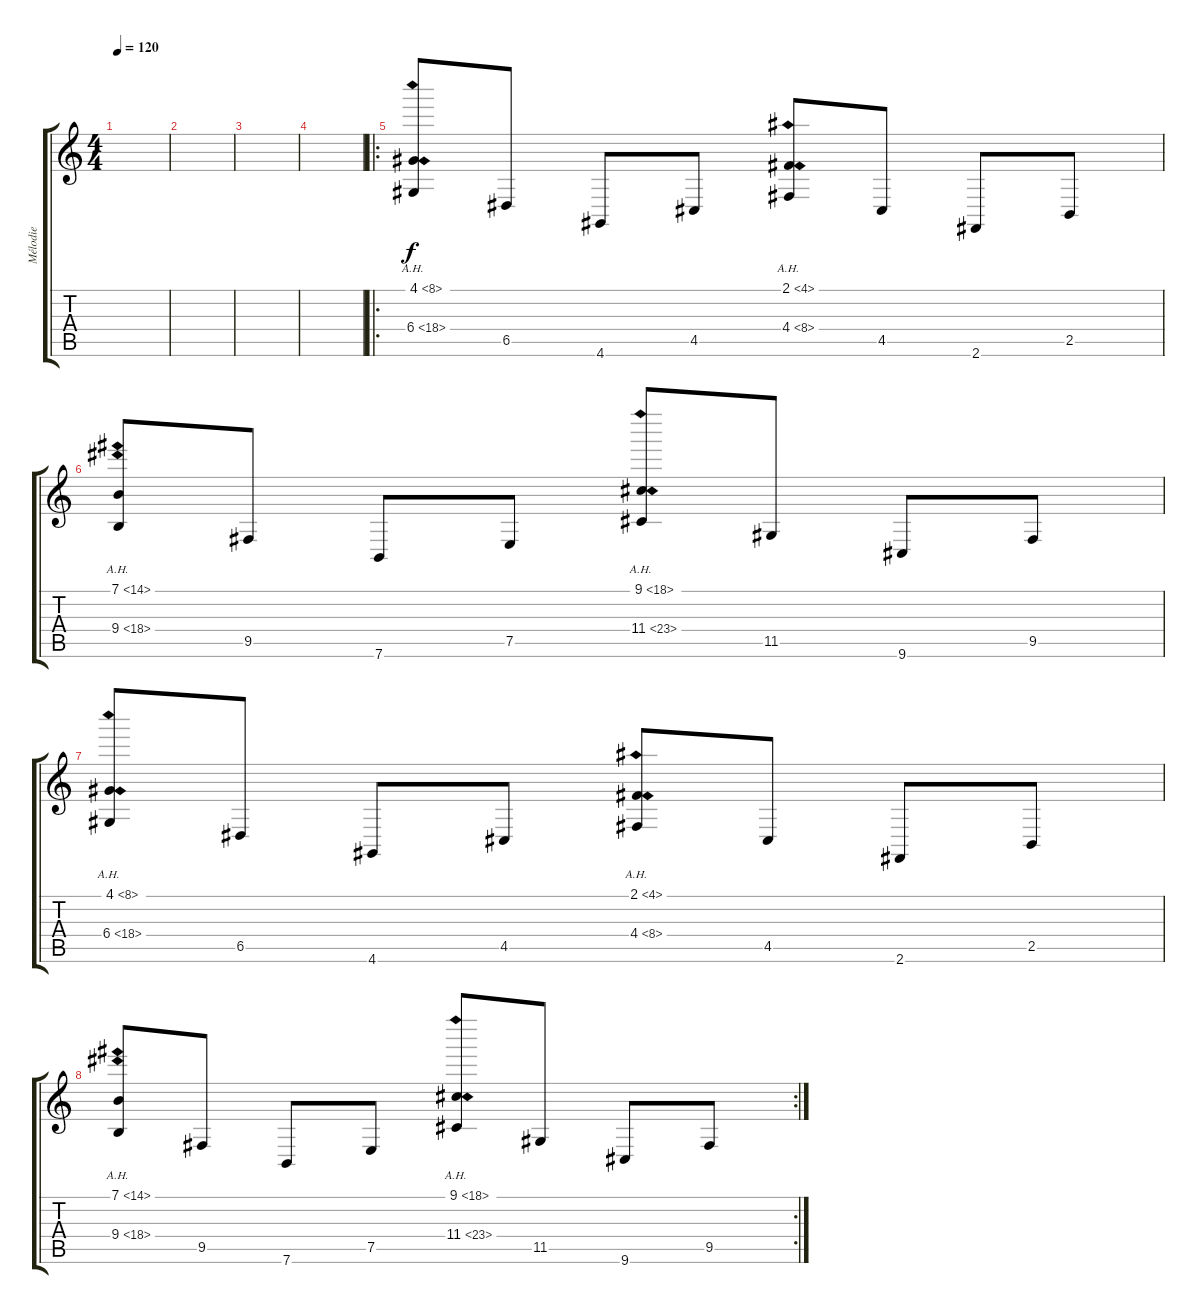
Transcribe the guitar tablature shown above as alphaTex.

\track ("Mélodie" "Mélodie") {instrument pad3polysynth}
\staff {score tabs}
\tuning (E4 B3 G3 D3 A2 E2) {hide}
\ts (4 4)
\tempo 120
\clef g2
\ks c
|
|
|
|
\ro
(4.1{ah 4} 6.4{ah 12}).8 6.5.8 4.6.8 4.5.8 (2.1{ah 2} 4.4{ah 4}).8 4.5.8 2.6.8 2.5.8 |
(7.1{ah 7} 9.4{ah 9}).8 9.5.8 7.6.8 7.5.8 (9.1{ah 9} 11.4{ah 12}).8 11.5.8 9.6.8 9.5.8 |
(4.1{ah 4} 6.4{ah 12}).8 6.5.8 4.6.8 4.5.8 (2.1{ah 2} 4.4{ah 4}).8 4.5.8 2.6.8 2.5.8 |
\rc 2
(7.1{ah 7} 9.4{ah 9}).8 9.5.8 7.6.8 7.5.8 (9.1{ah 9} 11.4{ah 12}).8 11.5.8 9.6.8 9.5.8
